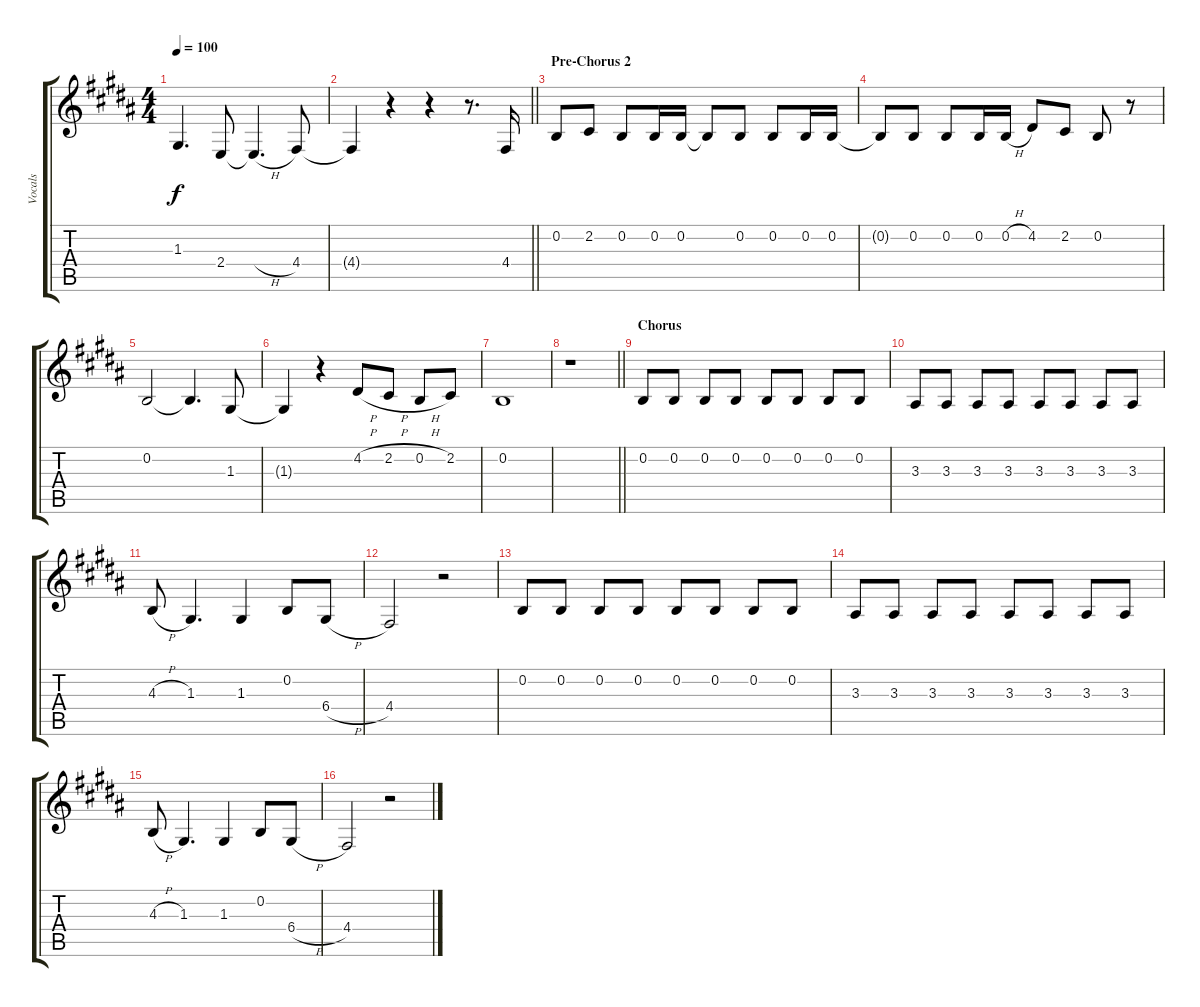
\track ("Vocals" "Vocals") {instrument lead2sawtooth}
\staff {score tabs}
\tuning (E4 B3 G3 D3 A2 E2) {hide}
\ts (4 4)
\tempo 100
\clef g2
\ks b
1.3{t}.4{d dy f} 2.4.8 2.4{h t}.4{d} 4.4.8 |
\barLineRight lightlight
4.4{t}.4 r.4 r.4 r.8{d} 4.4.16 |
\section ("" "Pre-Chorus 2")
0.2.8 2.2.8 0.2.8 0.2.16 0.2.16 0.2{t}.8 0.2.8 0.2.8 0.2.16 0.2.16 |
0.2{t}.8 0.2.8 0.2.8 0.2.16 0.2{h}.16 4.2.8 2.2.8 0.2.8 r.8 |
0.2.2 0.2{t}.4{d} 1.3.8 |
1.3{t}.4 r.4 4.2{h}.8 2.2{h}.8 0.2{h}.8 2.2.8 |
0.2.1 |
\barLineRight lightlight
r.1 |
\section ("" "Chorus")
0.2.8 0.2.8 0.2.8 0.2.8 0.2.8 0.2.8 0.2.8 0.2.8 |
3.3.8 3.3.8 3.3.8 3.3.8 3.3.8 3.3.8 3.3.8 3.3.8 |
4.3{h}.8 1.3.4{d} 1.3.4 0.2.8 6.4{h}.8 |
4.4.2 r.2 |
0.2.8 0.2.8 0.2.8 0.2.8 0.2.8 0.2.8 0.2.8 0.2.8 |
3.3.8 3.3.8 3.3.8 3.3.8 3.3.8 3.3.8 3.3.8 3.3.8 |
4.3{h}.8 1.3.4{d} 1.3.4 0.2.8 6.4{h}.8 |
4.4.2 r.2
